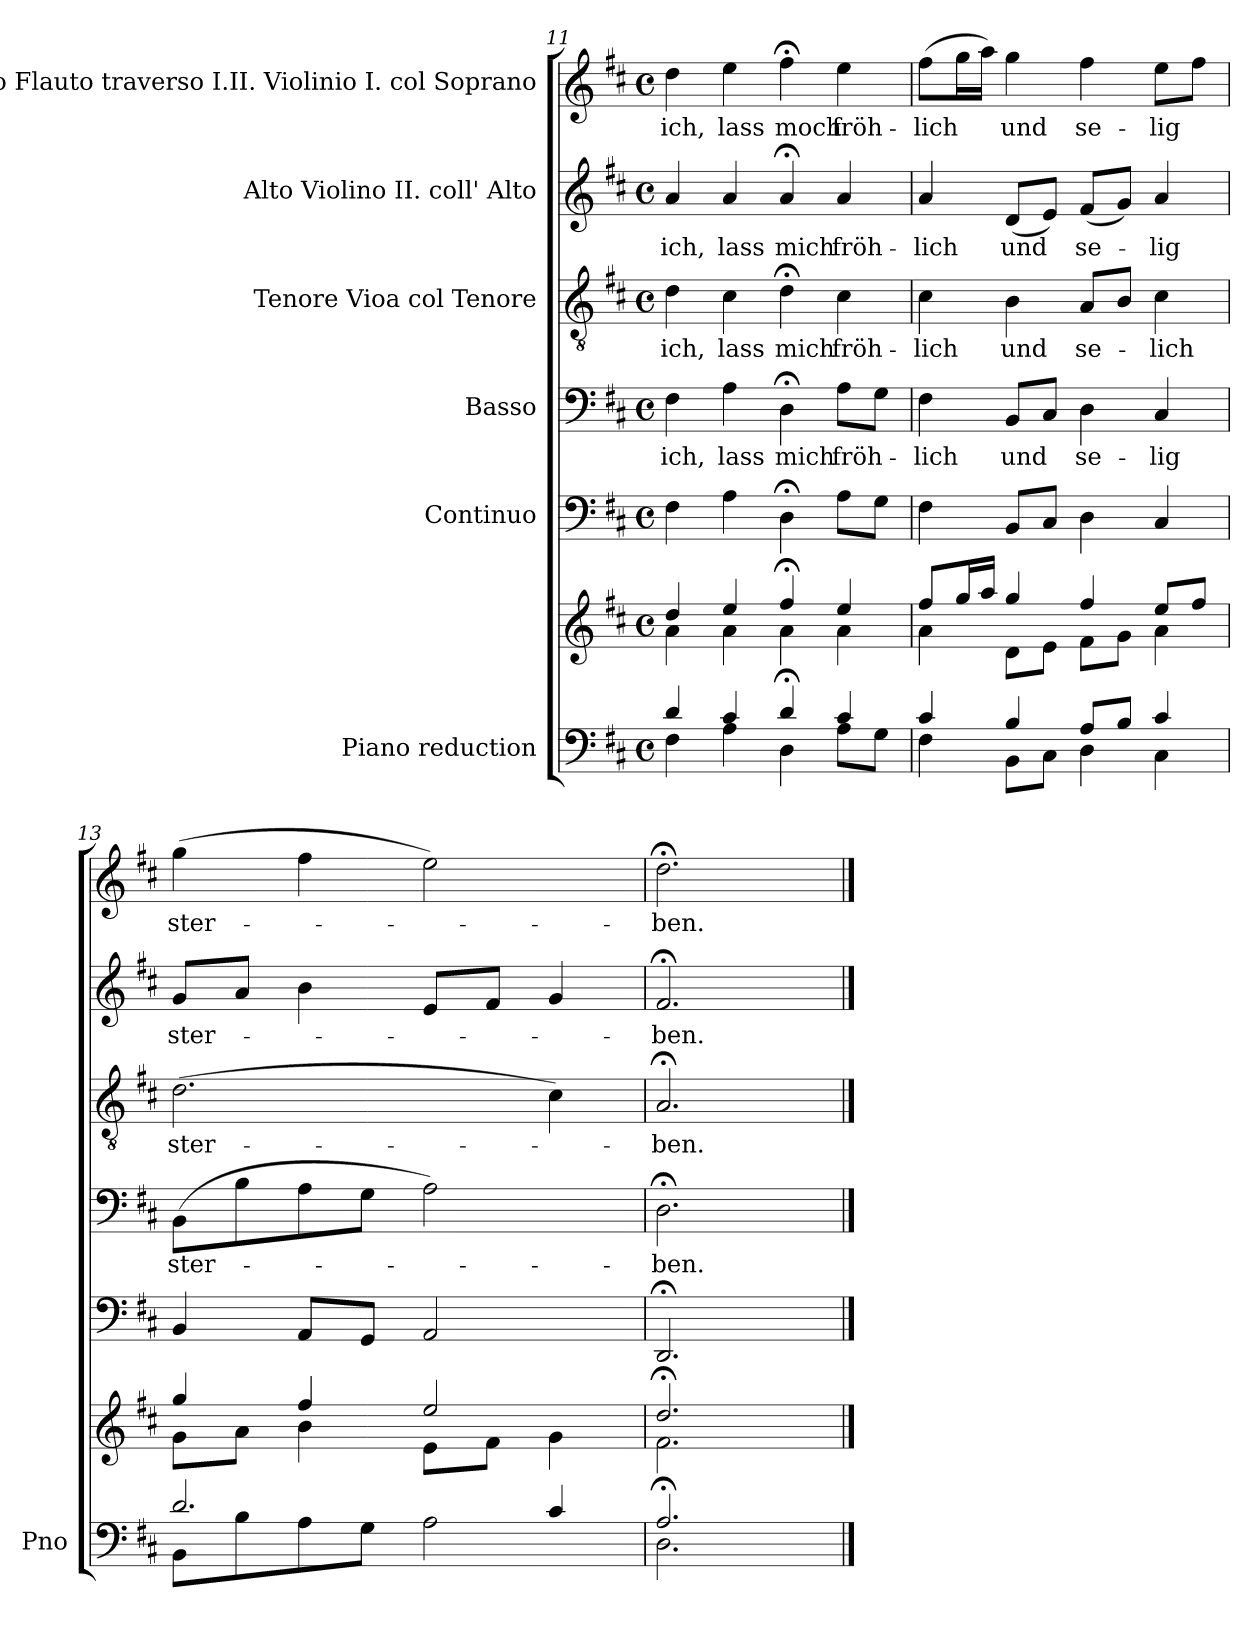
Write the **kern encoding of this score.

**kern	**kern	**kern	**kern	**text	**kern	**text	**kern	**text	**kern	**text
*part6	*part6	*part5	*part4	*part4	*part3	*part3	*part2	*part2	*part1	*part1
*staff7	*staff6	*staff5	*staff4	*staff4	*staff3	*staff3	*staff2	*staff2	*staff1	*staff1
*I"Piano reduction	*	*I"Continuo	*I"Basso	*	*I"Tenore Vioa col Tenore	*	*I"Alto Violino II. coll' Alto	*	*I"Soprano Flauto traverso I.II. Violinio I. col Soprano	*
*I'Pno	*	*	*	*	*	*	*	*	*	*
*clefF4	*clefG2	*clefF4	*clefF4	*	*clefGv2	*	*clefG2	*	*clefG2	*
*k[f#c#]	*k[f#c#]	*k[f#c#]	*k[f#c#]	*	*k[f#c#]	*	*k[f#c#]	*	*k[f#c#]	*
*M4/4	*M4/4	*M4/4	*M4/4	*	*M4/4	*	*M4/4	*	*M4/4	*
*met(c)	*met(c)	*met(c)	*met(c)	*	*met(c)	*	*met(c)	*	*met(c)	*
=11	=11	=11	=11	=11	=11	=11	=11	=11	=11	=11
*^	*^	*	*	*	*	*	*	*	*	*
!	!	!	!	!	!	!LO:LY:b	!	!LO:LY:b	!	!LO:LY:b	!	!LO:LY:b
4d/	4F#\	4dd/	4a\	4F#\	4F#\	ich,	4d\	ich,	4a/	ich,	4dd\	ich,
!	!	!	!	!	!	!LO:LY:b	!	!LO:LY:b	!	!LO:LY:b	!	!LO:LY:b
4c#/	4A\	4ee/	4a\	4A\	4A\	lass	4c#\	lass	4a/	lass	4ee\	lass
!	!	!	!	!	!	!LO:LY:b	!	!LO:LY:b	!	!LO:LY:b	!	!LO:LY:b
4d;/	4D\	4ff#;</	4a\	4D;<\	4D;<\	mich	4d;<\	mich	4a;</	mich	4ff#;<\	moch
!	!	!	!	!	!	!LO:LY:b	!	!LO:LY:b	!	!LO:LY:b	!	!LO:LY:b
4c#/	8A\L	4ee/	4a\	8A\L	8A\L	fröh-	4c#\	fröh-	4a/	fröh-	4ee\	fröh-
.	8G\J	.	.	8G\J	8G\J	.	.	.	.	.	.	.
=12	=12	=12	=12	=12	=12	=12	=12	=12	=12	=12	=12	=12
!	!	!	!	!	!	!LO:LY:b	!	!LO:LY:b	!	!LO:LY:b	!	!LO:LY:b
4c#/	4F#\	8ff#/L	4a\	4F#\	4F#\	-lich	4c#\	-lich	4a/	-lich	(8ff#\L	-lich
.	.	16gg/L	.	.	.	.	.	.	.	.	16gg\L	.
.	.	16aa/JJ	.	.	.	.	.	.	.	.	16aa\JJ)	.
!	!	!	!	!	!	!LO:LY:b	!	!LO:LY:b	!	!LO:LY:b	!	!LO:LY:b
4B/	8BB\L	4gg/	8d\L	8BB/L	8BB/L	und	4B\	und	(8d/L	und	4gg\	und
.	8C#\J	.	8e\J	8C#/J	8C#/J	.	.	.	8e/J)	.	.	.
!	!	!	!	!	!	!LO:LY:b	!	!LO:LY:b	!	!LO:LY:b	!	!LO:LY:b
8A/L	4D\	4ff#/	8f#\L	4D\	4D\	se-	8A/L	se-	(8f#/L	se-	4ff#\	se-
8B/J	.	.	8g\J	.	.	.	8B/J	.	8g/J)	.	.	.
!	!	!	!	!	!	!LO:LY:b	!	!LO:LY:b	!	!LO:LY:b	!	!LO:LY:b
4c#/	4C#\	8ee/L	4a\	4C#/	4C#/	-lig	4c#\	-lich	4a/	-lig	8ee\L	-lig
.	.	8ff#/J	.	.	.	.	.	.	.	.	8ff#\J	.
=13	=13	=13	=13	=13	=13	=13	=13	=13	=13	=13	=13	=13
!	!	!	!	!	!	!LO:LY:b	!	!LO:LY:b	!	!LO:LY:b	!	!LO:LY:b
2.d/	8BB\L	4gg/	8g\L	4BB/	(8BB\L	ster-	(2.d\	ster-	8g/L	ster-	(4gg\	ster-
.	8B\	.	8a\J	.	8B\	.	.	.	8a/J	.	.	.
.	8A\	4ff#/	4b\	8AA/L	8A\	.	.	.	4b\	.	4ff#\	.
.	8G\J	.	.	8GG/J	8G\J	.	.	.	.	.	.	.
.	2A\	2ee/	8e\L	2AA/	2A\)	.	.	.	8e/L	.	2ee\)	.
.	.	.	8f#\J	.	.	.	.	.	8f#/J	.	.	.
4c#/	.	.	4g\	.	.	.	4c#\)	.	4g/	.	.	.
=14	=14	=14	=14	=14	=14	=14	=14	=14	=14	=14	=14	=14
!	!	!	!	!	!	!LO:LY:b	!	!LO:LY:b	!	!LO:LY:b	!	!LO:LY:b
2.A;/	2.D\	2.dd;</	2.f#\	2.DD;</	2.D;<\	-ben.	2.A;</	-ben.	2.f#;</	-ben.	2.dd;<\	-ben.
*v	*v	*	*	*	*	*	*	*	*	*	*	*
*	*v	*v	*	*	*	*	*	*	*	*	*
==	==	==	==	==	==	==	==	==	==	==
*-	*-	*-	*-	*-	*-	*-	*-	*-	*-	*-
